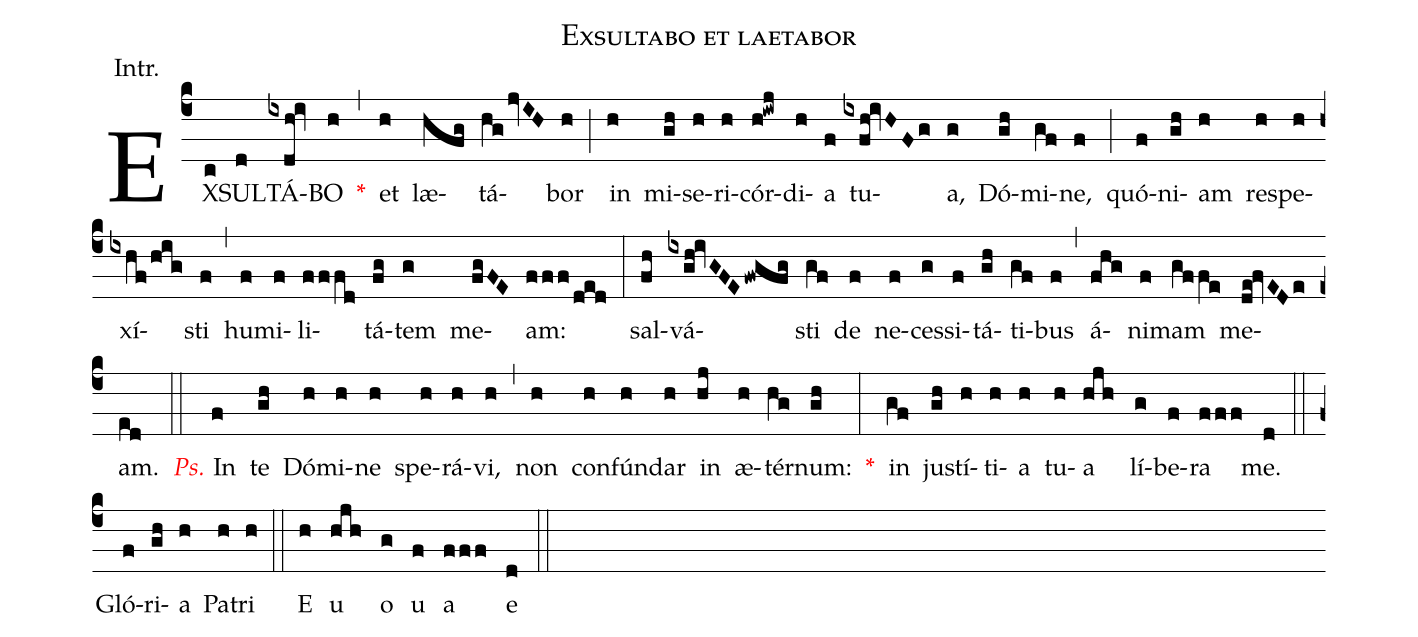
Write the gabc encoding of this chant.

name:Exsultabo et laetabor;
annotation:Intr.;
mode:I.;
office-part:Introit;
%%
(c4) EX(c)SUL(d)TÁ(ixdh!iv)BO(h) <v>\red{*}</v>(,) et(h) læ(hfg)tá(hg/jvIH)bor(h) (;) in(h) mi(gh)se(h)ri(h)cór(h!iwj)di(h)a(f) tu(ixfh!ivHFg)a,(g) Dó(gh)mi(gf)ne,(f) (;) quó(f)ni(gh)am(h) re(h)spe(h)xí(ixhf/hig)sti(f) (,) hu(f)mi(f)li(fffd)tá(fg)tem(g) me(fgFE)am:(fff/ded) (:) sal(fh)vá(ixgh!ivGFE/fwgfg)sti(gf) de(f) ne(f)ces(g)si(f)tá(gh)ti(gf)bus(f) (,) á(fhg)ni(f)mam(gffe) me(de!fvEDe)am.(ed) (::) <v>\redit{Ps.}</v> In(f) te(gh) Dó(h)mi(h)ne(h) spe(h)rá(h)vi,(h) (,) non(h) con(h)fún(h)dar(h) in(hj) æ(h)tér(hg)num:(gh) <v>\red{*}</v>(:) in(gf) ju(gh)stí(h)ti(h)a(h) tu(h)a(hjh) lí(g)be(f)ra(fff) me.(d) (::) Gló(f)ri(gh)a(h) Pa(h)tri(h) (::) E(h) u(hjh) o(g) u(f) a(fff) e(d) (::)
